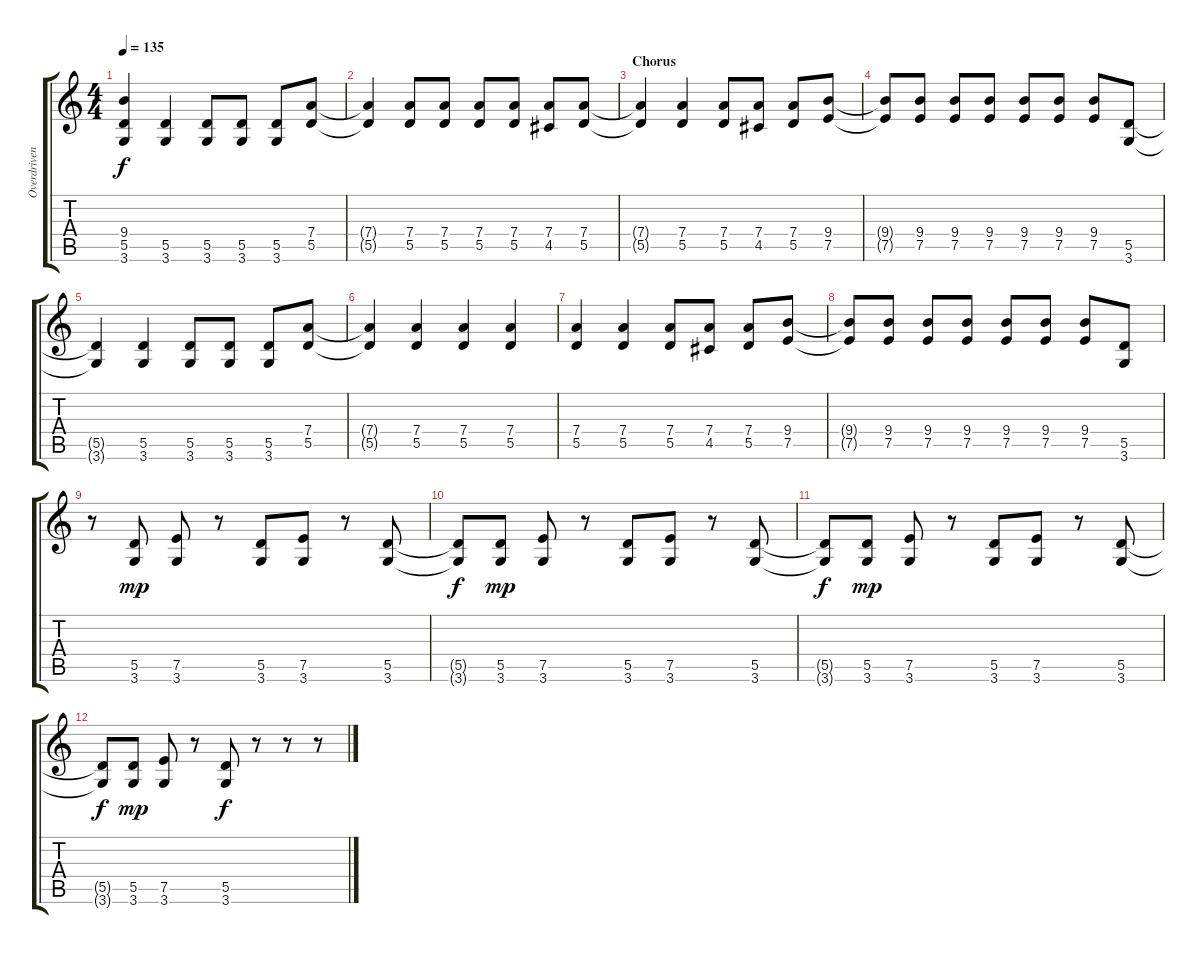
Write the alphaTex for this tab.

\track ("Overdriven Guitar" "Overdriven") {instrument overdrivenguitar}
\staff {score tabs}
\tuning (E4 B3 G3 D3 A2 E2) {hide}
\ts (4 4)
\tempo 135
\clef g2
\ks c
(9.4{t} 5.5{t} 3.6{t}).4{dy f} (5.5 3.6).4 (5.5 3.6).8 (5.5 3.6).8 (5.5 3.6).8 (7.4 5.5).8 |
(7.4{t} 5.5{t}).4 (7.4 5.5).8 (7.4 5.5).8 (7.4 5.5).8 (7.4 5.5).8 (7.4 4.5).8 (7.4 5.5).8 |
\section ("" "Chorus")
(7.4{t} 5.5{t}).4 (7.4 5.5).4 (7.4 5.5).8 (7.4 4.5).8 (7.4 5.5).8 (9.4 7.5).8 |
(9.4{t} 7.5{t}).8 (9.4 7.5).8 (9.4 7.5).8 (9.4 7.5).8 (9.4 7.5).8 (9.4 7.5).8 (9.4 7.5).8 (5.5 3.6).8 |
(5.5{t} 3.6{t}).4 (5.5 3.6).4 (5.5 3.6).8 (5.5 3.6).8 (5.5 3.6).8 (7.4 5.5).8 |
(7.4{t} 5.5{t}).4 (7.4 5.5).4 (7.4 5.5).4 (7.4 5.5).4 |
(7.4 5.5).4 (7.4 5.5).4 (7.4 5.5).8 (7.4 4.5).8 (7.4 5.5).8 (9.4 7.5).8 |
(9.4{t} 7.5{t}).8 (9.4 7.5).8 (9.4 7.5).8 (9.4 7.5).8 (9.4 7.5).8 (9.4 7.5).8 (9.4 7.5).8 (5.5 3.6).8 |
r.8 (5.5 3.6).8{dy mp} (7.5 3.6).8 r.8 (5.5 3.6).8 (7.5 3.6).8 r.8 (5.5 3.6).8 |
(5.5{t} 3.6{t}).8{dy f} (5.5 3.6).8{dy mp} (7.5 3.6).8 r.8 (5.5 3.6).8 (7.5 3.6).8 r.8 (5.5 3.6).8 |
(5.5{t} 3.6{t}).8{dy f} (5.5 3.6).8{dy mp} (7.5 3.6).8 r.8 (5.5 3.6).8 (7.5 3.6).8 r.8 (5.5 3.6).8 |
(5.5{t} 3.6{t}).8{dy f} (5.5 3.6).8{dy mp} (7.5 3.6).8 r.8 (5.5 3.6).8{dy f} r.8 r.8 r.8
